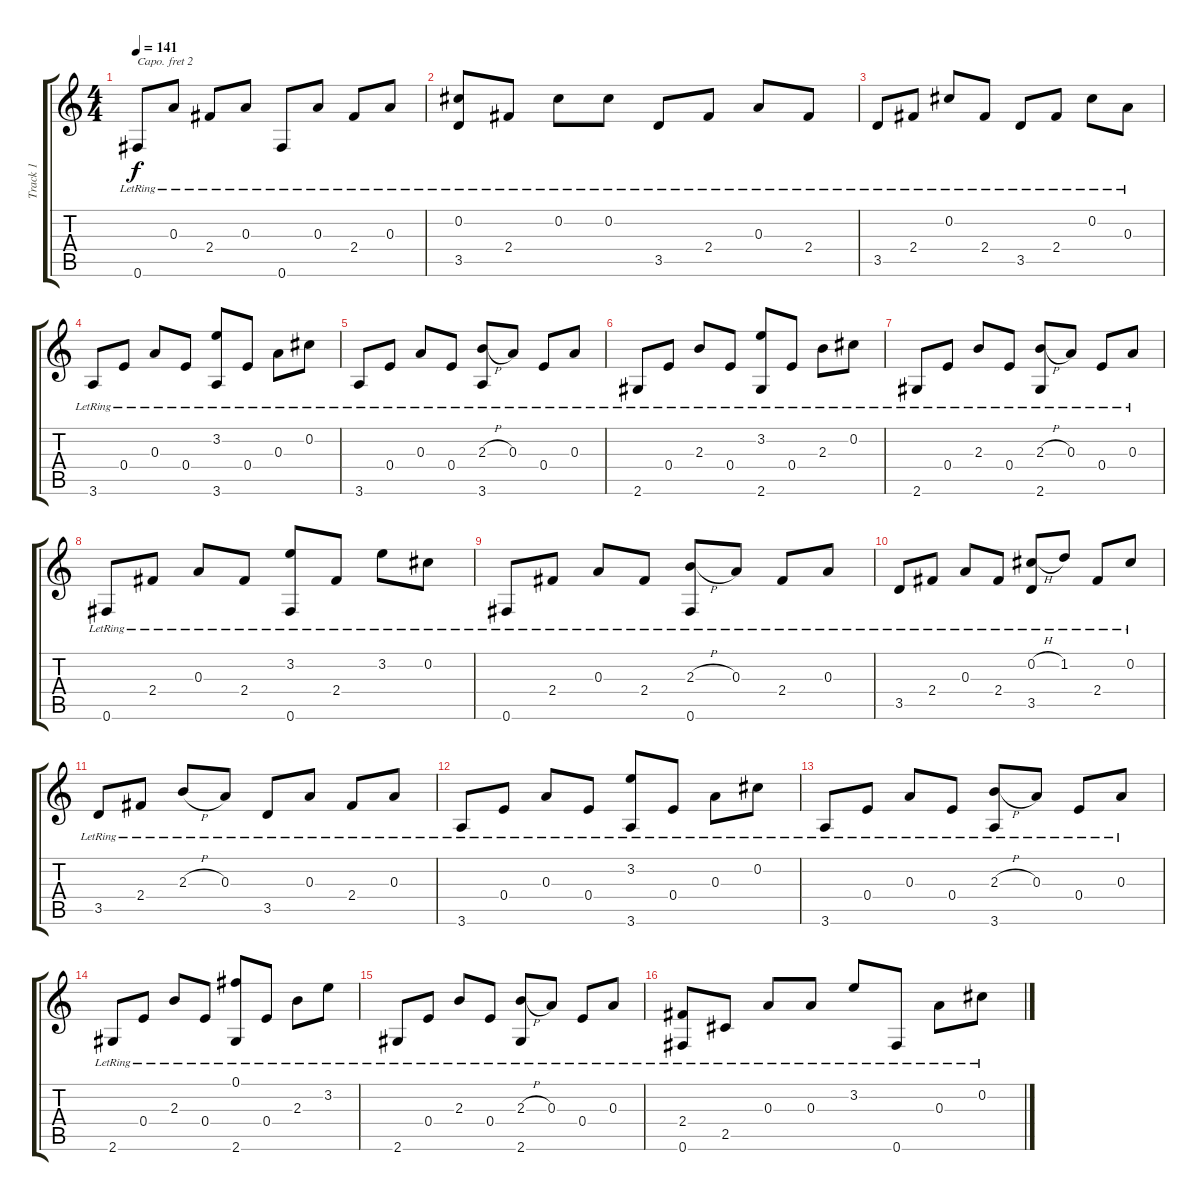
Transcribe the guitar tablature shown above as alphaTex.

\track ("Track 1" "Track 1") {instrument acousticguitarsteel}
\staff {score tabs}
\capo 2
\tuning (E4 B3 G3 D3 A2 E2) {hide}
\ts (4 4)
\tempo 141
\clef g2
\ks c
0.6{lr}.8{dy f} 0.3{lr}.8 2.4{lr}.8 0.3{lr}.8 0.6{lr}.8 0.3{lr}.8 2.4{lr}.8 0.3{lr}.8 |
(0.2{lr} 3.5{lr}).8 2.4{lr}.8 0.2{lr}.8 0.2{lr}.8 3.5{lr}.8 2.4{lr}.8 0.3{lr}.8 2.4{lr}.8 |
3.5{lr}.8 2.4{lr}.8 0.2{lr}.8 2.4{lr}.8 3.5{lr}.8 2.4{lr}.8 0.2{lr}.8 0.3{lr}.8 |
3.6{lr}.8 0.4{lr}.8 0.3{lr}.8 0.4{lr}.8 (3.2{lr} 3.6{lr}).8 0.4{lr}.8 0.3{lr}.8 0.2{lr}.8 |
3.6{lr}.8 0.4{lr}.8 0.3{lr}.8 0.4{lr}.8 (2.3{h lr} 3.6{lr}).8 0.3{lr}.8 0.4{lr}.8 0.3{lr}.8 |
2.6{lr}.8 0.4{lr}.8 2.3{lr}.8 0.4{lr}.8 (3.2{lr} 2.6{lr}).8 0.4{lr}.8 2.3{lr}.8 0.2{lr}.8 |
2.6{lr}.8 0.4{lr}.8 2.3{lr}.8 0.4{lr}.8 (2.3{h lr} 2.6{lr}).8 0.3{lr}.8 0.4{lr}.8 0.3{lr}.8 |
0.6{lr}.8 2.4{lr}.8 0.3{lr}.8 2.4{lr}.8 (3.2{lr} 0.6{lr}).8 2.4{lr}.8 3.2{lr}.8 0.2{lr}.8 |
0.6{lr}.8 2.4{lr}.8 0.3{lr}.8 2.4{lr}.8 (2.3{h lr} 0.6{lr}).8 0.3{lr}.8 2.4{lr}.8 0.3{lr}.8 |
3.5{lr}.8 2.4{lr}.8 0.3{lr}.8 2.4{lr}.8 (0.2{h lr} 3.5{lr}).8 1.2{lr}.8 2.4{lr}.8 0.2{lr}.8 |
3.5{lr}.8 2.4{lr}.8 2.3{h lr}.8 0.3{lr}.8 3.5{lr}.8 0.3{lr}.8 2.4{lr}.8 0.3{lr}.8 |
3.6{lr}.8 0.4{lr}.8 0.3{lr}.8 0.4{lr}.8 (3.2{lr} 3.6{lr}).8 0.4{lr}.8 0.3{lr}.8 0.2{lr}.8 |
3.6{lr}.8 0.4{lr}.8 0.3{lr}.8 0.4{lr}.8 (2.3{h lr} 3.6{lr}).8 0.3{lr}.8 0.4{lr}.8 0.3{lr}.8 |
2.6{lr}.8 0.4{lr}.8 2.3{lr}.8 0.4{lr}.8 (0.1{lr} 2.6{lr}).8 0.4{lr}.8 2.3{lr}.8 3.2{lr}.8 |
2.6{lr}.8 0.4{lr}.8 2.3{lr}.8 0.4{lr}.8 (2.3{h lr} 2.6{lr}).8 0.3{lr}.8 0.4{lr}.8 0.3{lr}.8 |
(2.4{lr} 0.6{lr}).8 2.5{lr}.8 0.3{lr}.8 0.3{lr}.8 3.2{lr}.8 0.6{lr}.8 0.3{lr}.8 0.2{lr}.8
